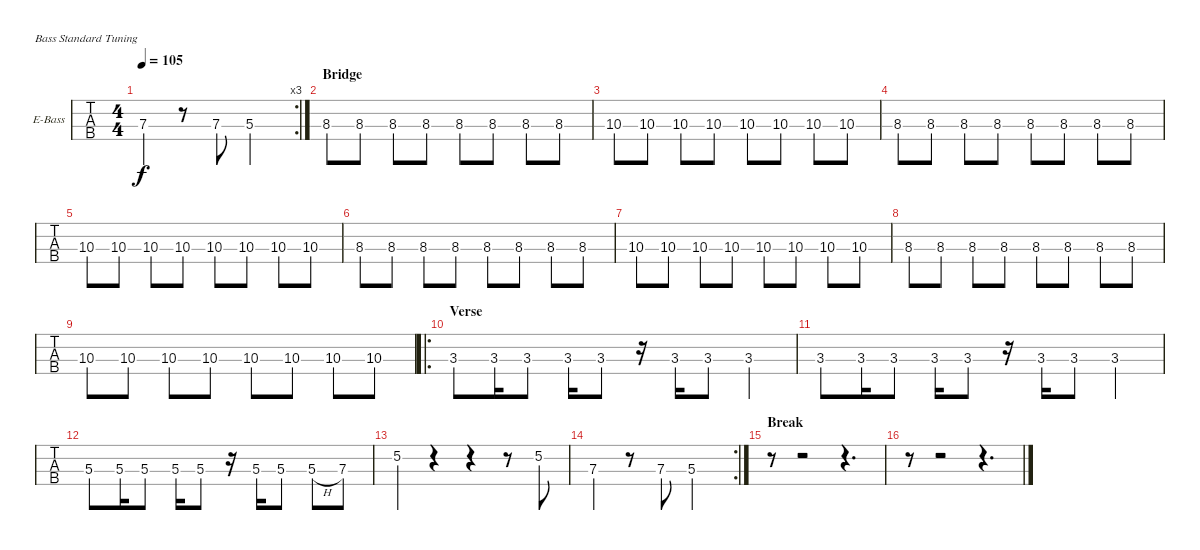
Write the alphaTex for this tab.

\bracketExtendMode groupsimilarinstruments
\firstSystemTrackNameOrientation horizontal
\otherSystemsTrackNameOrientation horizontal
\track ("Nikolai" "E-Bass") {instrument electricbasspick}
\staff {tabs}
\tuning (G2 D2 A1 E1)
\rc 3
\ts (4 4)
\tempo 105
\clef f4
\ks c
7.3.4{dy f} r.8 7.3.8 5.3.2 |
\section ("" "Bridge")
8.3.8 8.3.8 8.3.8 8.3.8 8.3.8 8.3.8 8.3.8 8.3.8 |
10.3.8 10.3.8 10.3.8 10.3.8 10.3.8 10.3.8 10.3.8 10.3.8 |
8.3.8 8.3.8 8.3.8 8.3.8 8.3.8 8.3.8 8.3.8 8.3.8 |
10.3.8 10.3.8 10.3.8 10.3.8 10.3.8 10.3.8 10.3.8 10.3.8 |
8.3.8 8.3.8 8.3.8 8.3.8 8.3.8 8.3.8 8.3.8 8.3.8 |
10.3.8 10.3.8 10.3.8 10.3.8 10.3.8 10.3.8 10.3.8 10.3.8 |
8.3.8 8.3.8 8.3.8 8.3.8 8.3.8 8.3.8 8.3.8 8.3.8 |
10.3.8 10.3.8 10.3.8 10.3.8 10.3.8 10.3.8 10.3.8 10.3.8 |
\ro
\section ("" "Verse")
3.3.8 3.3.16 3.3.8 3.3.16 3.3.8 r.16 3.3.16 3.3.8 3.3.4 |
3.3.8 3.3.16 3.3.8 3.3.16 3.3.8 r.16 3.3.16 3.3.8 3.3.4 |
5.3.8 5.3.16 5.3.8 5.3.16 5.3.8 r.16 5.3.16 5.3.8 5.3{h}.8 7.3.8 |
5.2.4 r.4 r.4 r.8 5.2.8 |
\rc 2
7.3.4 r.8 7.3.8 5.3.2 |
\section ("" "Break")
r.8 r.2 r.4{d} |
r.8 r.2 r.4{d}
